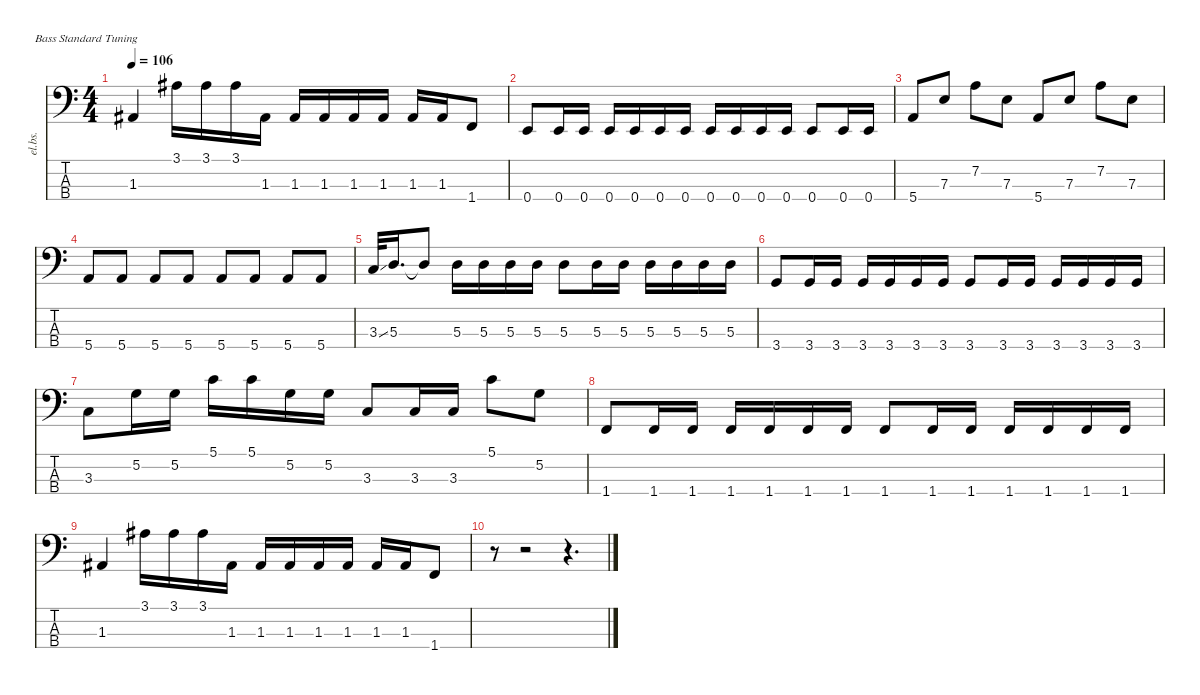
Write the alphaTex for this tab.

\defaultSystemsLayout 4
\hideDynamics
\bracketExtendMode nobrackets
\track ("Bob Daisy" "el.bs.") {instrument electricbassfinger}
\staff {score tabs}
\tuning (G2 D2 A1 E1)
\ts (4 4)
\tempo 106
\clef f4
\ks c
1.3{acc #}.4{dy f} 3.1{acc #}.16 3.1{acc #}.16 3.1{acc #}.16 1.3{acc #}.16 1.3{acc #}.16 1.3{acc #}.16 1.3{acc #}.16 1.3{acc #}.16 1.3{acc #}.16 1.3{acc #}.16 1.4.8 |
0.4.8 0.4.16 0.4.16 0.4.16 0.4.16 0.4.16 0.4.16 0.4.16 0.4.16 0.4.16 0.4.16 0.4.8 0.4.16 0.4.16 |
5.4.8 7.3.8 7.2.8 7.3.8 5.4.8 7.3.8 7.2.8 7.3.8 |
5.4.8 5.4.8 5.4.8 5.4.8 5.4.8 5.4.8 5.4.8 5.4.8 |
3.3{ss}.32 5.3.16{d} 5.3{t}.8 5.3.16 5.3.16 5.3.16 5.3.16 5.3.8 5.3.16 5.3.16 5.3.16 5.3.16 5.3.16 5.3.16 |
3.4.8 3.4.16 3.4.16 3.4.16 3.4.16 3.4.16 3.4.16 3.4.8 3.4.16 3.4.16 3.4.16 3.4.16 3.4.16 3.4.16 |
3.3.8 5.2.16 5.2.16 5.1.16 5.1.16 5.2.16 5.2.16 3.3.8 3.3.16 3.3.16 5.1.8 5.2.8 |
1.4.8 1.4.16 1.4.16 1.4.16 1.4.16 1.4.16 1.4.16 1.4.8 1.4.16 1.4.16 1.4.16 1.4.16 1.4.16 1.4.16 |
1.3{acc #}.4 3.1{acc #}.16 3.1{acc #}.16 3.1{acc #}.16 1.3{acc #}.16 1.3{acc #}.16 1.3{acc #}.16 1.3{acc #}.16 1.3{acc #}.16 1.3{acc #}.16 1.3{acc #}.16 1.4.8 |
r.8 r.2 r.4{d}
